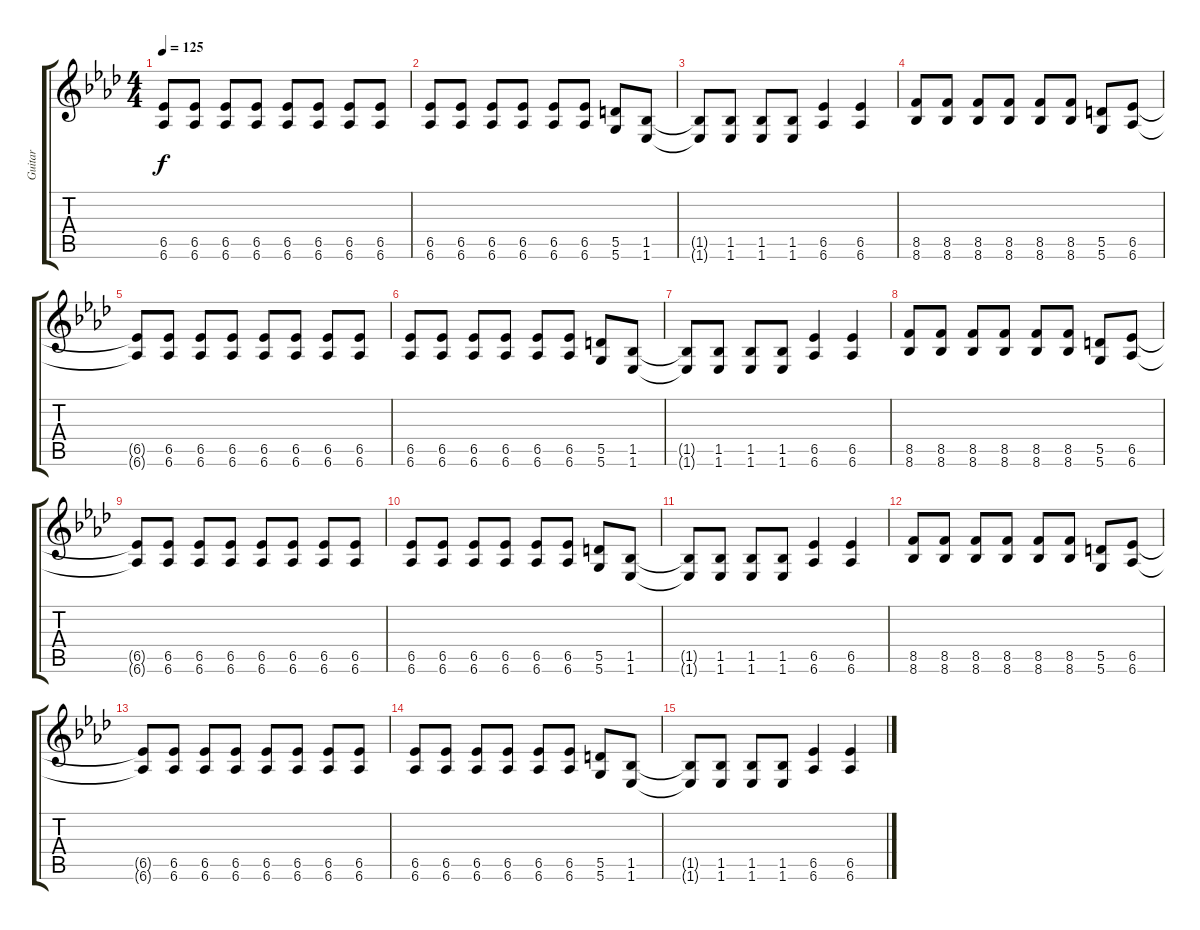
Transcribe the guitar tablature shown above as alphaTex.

\track ("Guitar" "Guitar") {instrument distortionguitar}
\staff {score tabs}
\tuning (E4 B3 G3 D3 A2 D2) {hide}
\ts (4 4)
\tempo 125
\clef g2
\ks fminor
(6.5{t} 6.6{t}).8{dy f} (6.5 6.6).8 (6.5 6.6).8 (6.5 6.6).8 (6.5 6.6).8 (6.5 6.6).8 (6.5 6.6).8 (6.5 6.6).8 |
(6.5 6.6).8 (6.5 6.6).8 (6.5 6.6).8 (6.5 6.6).8 (6.5 6.6).8 (6.5 6.6).8 (5.5 5.6).8 (1.5 1.6).8 |
(1.5{t} 1.6{t}).8 (1.5 1.6).8 (1.5 1.6).8 (1.5 1.6).8 (6.5 6.6).4 (6.5 6.6).4 |
(8.5 8.6).8 (8.5 8.6).8 (8.5 8.6).8 (8.5 8.6).8 (8.5 8.6).8 (8.5 8.6).8 (5.5 5.6).8 (6.5 6.6).8 |
(6.5{t} 6.6{t}).8 (6.5 6.6).8 (6.5 6.6).8 (6.5 6.6).8 (6.5 6.6).8 (6.5 6.6).8 (6.5 6.6).8 (6.5 6.6).8 |
(6.5 6.6).8 (6.5 6.6).8 (6.5 6.6).8 (6.5 6.6).8 (6.5 6.6).8 (6.5 6.6).8 (5.5 5.6).8 (1.5 1.6).8 |
(1.5{t} 1.6{t}).8 (1.5 1.6).8 (1.5 1.6).8 (1.5 1.6).8 (6.5 6.6).4 (6.5 6.6).4 |
(8.5 8.6).8 (8.5 8.6).8 (8.5 8.6).8 (8.5 8.6).8 (8.5 8.6).8 (8.5 8.6).8 (5.5 5.6).8 (6.5 6.6).8 |
(6.5{t} 6.6{t}).8 (6.5 6.6).8 (6.5 6.6).8 (6.5 6.6).8 (6.5 6.6).8 (6.5 6.6).8 (6.5 6.6).8 (6.5 6.6).8 |
(6.5 6.6).8 (6.5 6.6).8 (6.5 6.6).8 (6.5 6.6).8 (6.5 6.6).8 (6.5 6.6).8 (5.5 5.6).8 (1.5 1.6).8 |
(1.5{t} 1.6{t}).8 (1.5 1.6).8 (1.5 1.6).8 (1.5 1.6).8 (6.5 6.6).4 (6.5 6.6).4 |
(8.5 8.6).8 (8.5 8.6).8 (8.5 8.6).8 (8.5 8.6).8 (8.5 8.6).8 (8.5 8.6).8 (5.5 5.6).8 (6.5 6.6).8 |
(6.5{t} 6.6{t}).8 (6.5 6.6).8 (6.5 6.6).8 (6.5 6.6).8 (6.5 6.6).8 (6.5 6.6).8 (6.5 6.6).8 (6.5 6.6).8 |
(6.5 6.6).8 (6.5 6.6).8 (6.5 6.6).8 (6.5 6.6).8 (6.5 6.6).8 (6.5 6.6).8 (5.5 5.6).8 (1.5 1.6).8 |
(1.5{t} 1.6{t}).8 (1.5 1.6).8 (1.5 1.6).8 (1.5 1.6).8 (6.5 6.6).4 (6.5 6.6).4
